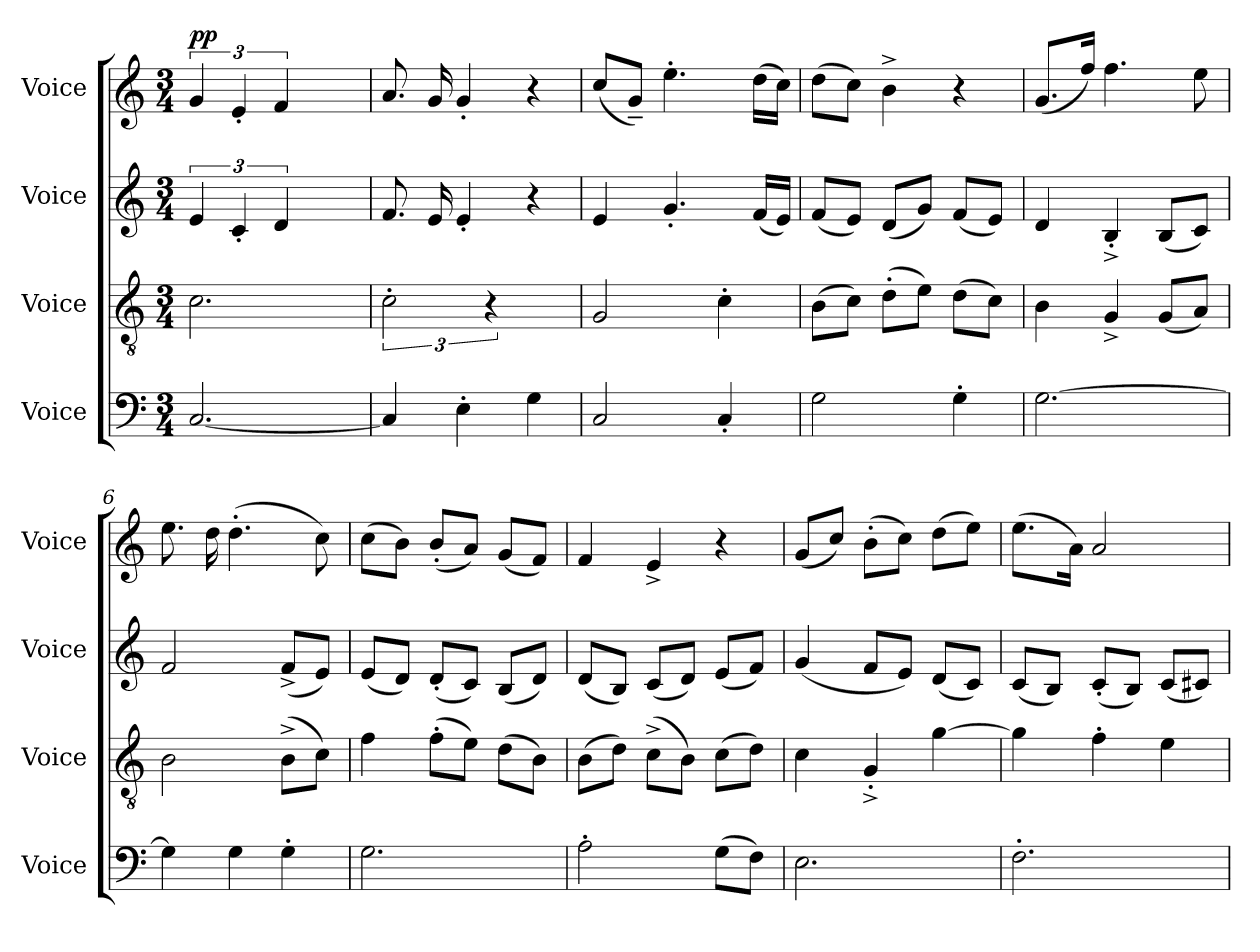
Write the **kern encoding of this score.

**kern	**kern	**kern	**kern	**dynam
*part4	*part3	*part2	*part1	*part1
*staff4	*staff3	*staff2	*staff1	*staff1
*I"Voice	*I"Voice	*I"Voice	*I"Voice	*
*I'Voice	*I'Voice	*I'Voice	*I'Voice	*
*clefF4	*clefGv2	*clefG2	*clefG2	*
*M3/4	*M3/4	*M3/4	*M3/4	*
=1	=1	=1	=1	=1
!	!	!	!	!LO:DY:b
!	!	!	!	!LO:DY:n=1:a
[<2.C/	2.c\	6e/	6g/	p p
.	.	6c'>/	6e'>/	.
.	.	6d/	6f/	.
.	.	4ryy	4ryy	.
=2	=2	=2	=2	=2
4C/]	3c'<\	8.f/	8.a/	.
.	.	16e/	16g/	.
4E'<\	.	4e'</	4g'</	.
.	6r	.	.	.
4G\	4ryy	4r	4r	.
=3	=3	=3	=3	=3
2C/	2G/	4e/	(<8cc/L	.
.	.	.	8g~</J)	.
.	.	4.g'</	4.ee'<\	.
4C'</	4c'<'<\	.	.	.
.	.	(<16f/LL	(>16dd\LL	.
.	.	16e/JJ)	16cc\JJ)	.
=4	=4	=4	=4	=4
2G\	(>8B\L	(<8f/L	(>8dd\L	.
.	8c\J)	8e/J)	8cc\J)	.
.	(>8d'<'<\L	(<8d/L	4b^<\	.
.	8e\J)	8g/J)	.	.
4G'<\	(>8d\L	(<8f/L	4r	.
.	8c\J)	8e/J)	.	.
=5	=5	=5	=5	=5
[>2.G\	4B\	4d/	(>8.g/L	.
.	.	.	16ff/Jk)	.
.	4G^</	4B^<'</	4.ff\	.
.	(<8G/L	(<8B/L	.	.
.	8A/J)	8c/J)	8ee\	.
!!LO:LB:g=z
=6	=6	=6	=6	=6
4G\]	2B\	2f/	8.ee\	.
.	.	.	16dd\	.
4G\	.	.	(>4.dd'<\	.
4G'<\	(>8B^<\L	(<8f^</L	.	.
.	8c\J)	8e/J)	8cc\)	.
=7	=7	=7	=7	=7
2.G\	4f\	(<8e/L	(>8cc\L	.
.	.	8d/J)	8b\J)	.
.	(>8f'>'<'<\L	(<8d'</L	(<8b'</L	.
.	8e\J)	8c/J)	8a/J)	.
.	(>8d\L	(<8B/L	(<8g/L	.
.	8B\J)	8d/J)	8f/J)	.
=8	=8	=8	=8	=8
2A'<'<\	(>8B\L	(<8d/L	4f/	.
.	8d\J)	8B/J)	.	.
.	(>8c^<\L	(<8c/L	4e^</	.
.	8B\J)	8d/J)	.	.
(>8G\L	(>8c\L	(<8e/L	4r	.
8F\J)	8d\J)	8f/J)	.	.
=9	=9	=9	=9	=9
2.E\	4c\	(<4g/	(<8g/L	.
.	.	.	8cc/J)	.
.	4G^<'</	8f/L	(>8b'<\L	.
.	.	8e/J)	8cc\J)	.
.	[>4g\	(<8d/L	(>8dd\L	.
.	.	8c/J)	8ee\J)	.
=10	=10	=10	=10	=10
2.F'<\	4g\]	(<8c/L	(>8.ee\L	.
.	.	8B/J)	.	.
.	.	.	16a\Jk)	.
.	4f'<'<'>\	(<8c'</L	2a/	.
.	.	8B/J)	.	.
.	4e\	(<8c/L	.	.
.	.	8c#X/J)	.	.
=	=	=	=	=
*-	*-	*-	*-	*-
